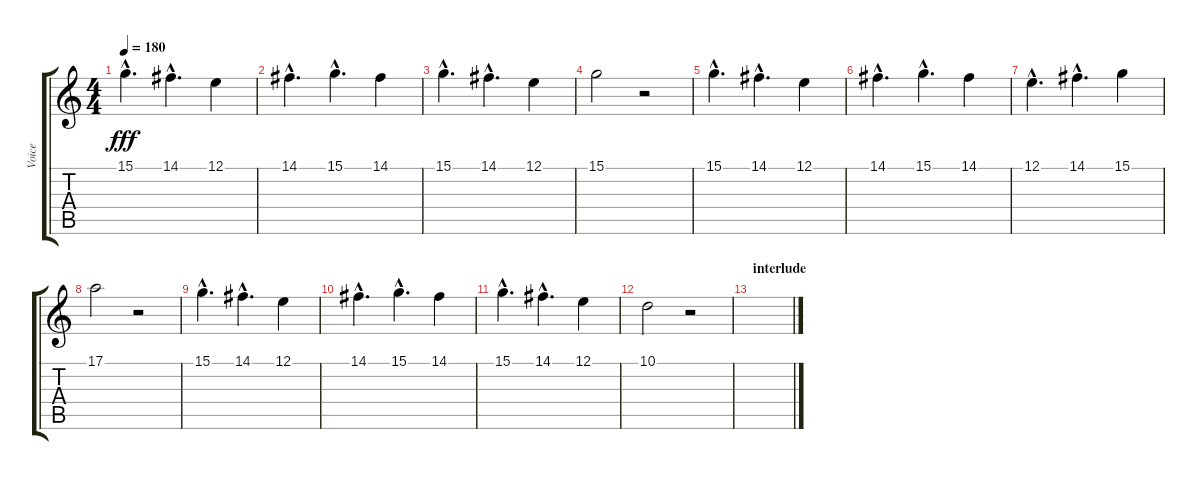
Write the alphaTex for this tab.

\track ("Voice" "Voice") {instrument choiraahs}
\staff {score tabs}
\tuning (E4 B3 G3 D3 A2 E2) {hide}
\ts (4 4)
\tempo 180
\clef g2
\ks c
15.1{hac}.4{d dy fff} 14.1{hac}.4{d} 12.1.4 |
14.1{hac}.4{d} 15.1{hac}.4{d} 14.1.4 |
15.1{hac}.4{d} 14.1{hac}.4{d} 12.1.4 |
15.1.2 r.2 |
15.1{hac}.4{d} 14.1{hac}.4{d} 12.1.4 |
14.1{hac}.4{d} 15.1{hac}.4{d} 14.1.4 |
12.1{hac}.4{d} 14.1{hac}.4{d} 15.1.4 |
17.1.2 r.2 |
15.1{hac}.4{d} 14.1{hac}.4{d} 12.1.4 |
14.1{hac}.4{d} 15.1{hac}.4{d} 14.1.4 |
15.1{hac}.4{d} 14.1{hac}.4{d} 12.1.4 |
10.1.2 r.2 |
\section ("" "interlude")
